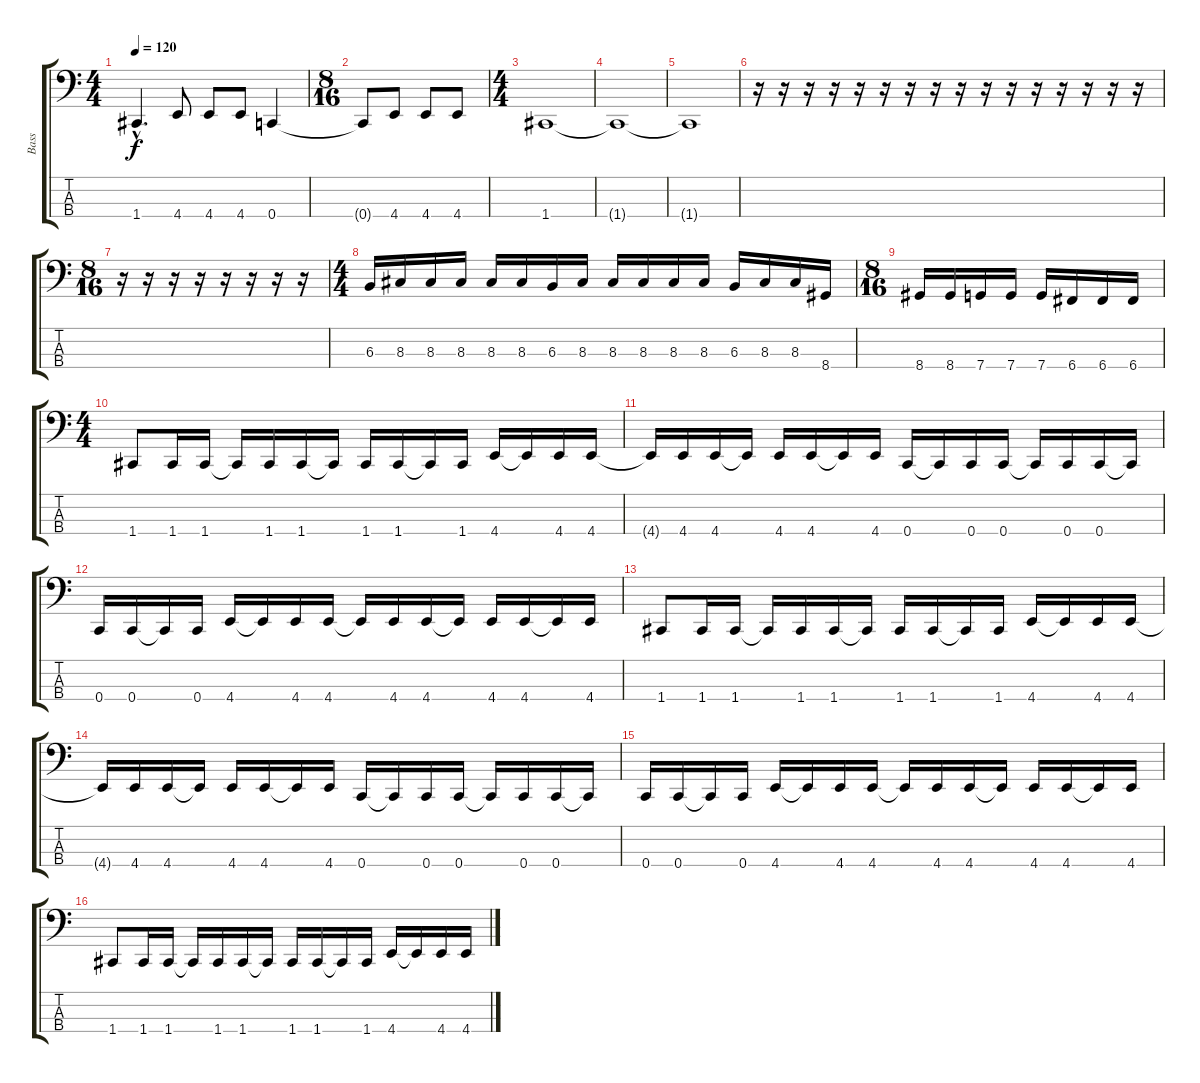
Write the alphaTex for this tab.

\track ("Bass" "Bass") {instrument acousticguitarnylon}
\staff {score tabs}
\tuning (Eb2 Bb1 F1 C1) {hide}
\ts (4 4)
\tempo 120
\clef f4
\ks c
1.4{hac}.4{d dy f} 4.4.8 4.4.8 4.4.8 0.4.4 |
\ts (8 16)
0.4{t}.8 4.4.8 4.4.8 4.4.8 |
\ts (4 4)
1.4.1{volume 13} |
1.4{t}.1 |
1.4{t}.1 |
r.16 r.16 r.16 r.16 r.16 r.16 r.16 r.16 r.16 r.16 r.16 r.16 r.16 r.16 r.16 r.16 |
\ts (8 16)
r.16 r.16 r.16 r.16 r.16 r.16 r.16 r.16 |
\ts (4 4)
6.3.16 8.3.16 8.3.16 8.3.16 8.3.16 8.3.16 6.3.16 8.3.16 8.3.16 8.3.16 8.3.16 8.3.16 6.3.16 8.3.16 8.3.16 8.4.16 |
\ts (8 16)
8.4.16 8.4.16 7.4.16 7.4.16 7.4.16 6.4.16 6.4.16 6.4.16 |
\ts (4 4)
1.4.8{volume 12} 1.4.16 1.4.16 1.4{t}.16 1.4.16 1.4.16 1.4{t}.16 1.4.16 1.4.16 1.4{t}.16 1.4.16 4.4.16 4.4{t}.16 4.4.16 4.4.16 |
4.4{t}.16 4.4.16 4.4.16 4.4{t}.16 4.4.16 4.4.16 4.4{t}.16 4.4.16 0.4.16 0.4{t}.16 0.4.16 0.4.16 0.4{t}.16 0.4.16 0.4.16 0.4{t}.16 |
0.4.16 0.4.16 0.4{t}.16 0.4.16 4.4.16 4.4{t}.16 4.4.16 4.4.16 4.4{t}.16 4.4.16 4.4.16 4.4{t}.16 4.4.16 4.4.16 4.4{t}.16 4.4.16 |
1.4.8{volume 12} 1.4.16 1.4.16 1.4{t}.16 1.4.16 1.4.16 1.4{t}.16 1.4.16 1.4.16 1.4{t}.16 1.4.16 4.4.16 4.4{t}.16 4.4.16 4.4.16 |
4.4{t}.16 4.4.16 4.4.16 4.4{t}.16 4.4.16 4.4.16 4.4{t}.16 4.4.16 0.4.16 0.4{t}.16 0.4.16 0.4.16 0.4{t}.16 0.4.16 0.4.16 0.4{t}.16 |
0.4.16 0.4.16 0.4{t}.16 0.4.16 4.4.16 4.4{t}.16 4.4.16 4.4.16 4.4{t}.16 4.4.16 4.4.16 4.4{t}.16 4.4.16 4.4.16 4.4{t}.16 4.4.16 |
1.4.8 1.4.16 1.4.16 1.4{t}.16 1.4.16 1.4.16 1.4{t}.16 1.4.16 1.4.16 1.4{t}.16 1.4.16 4.4.16 4.4{t}.16 4.4.16 4.4.16
